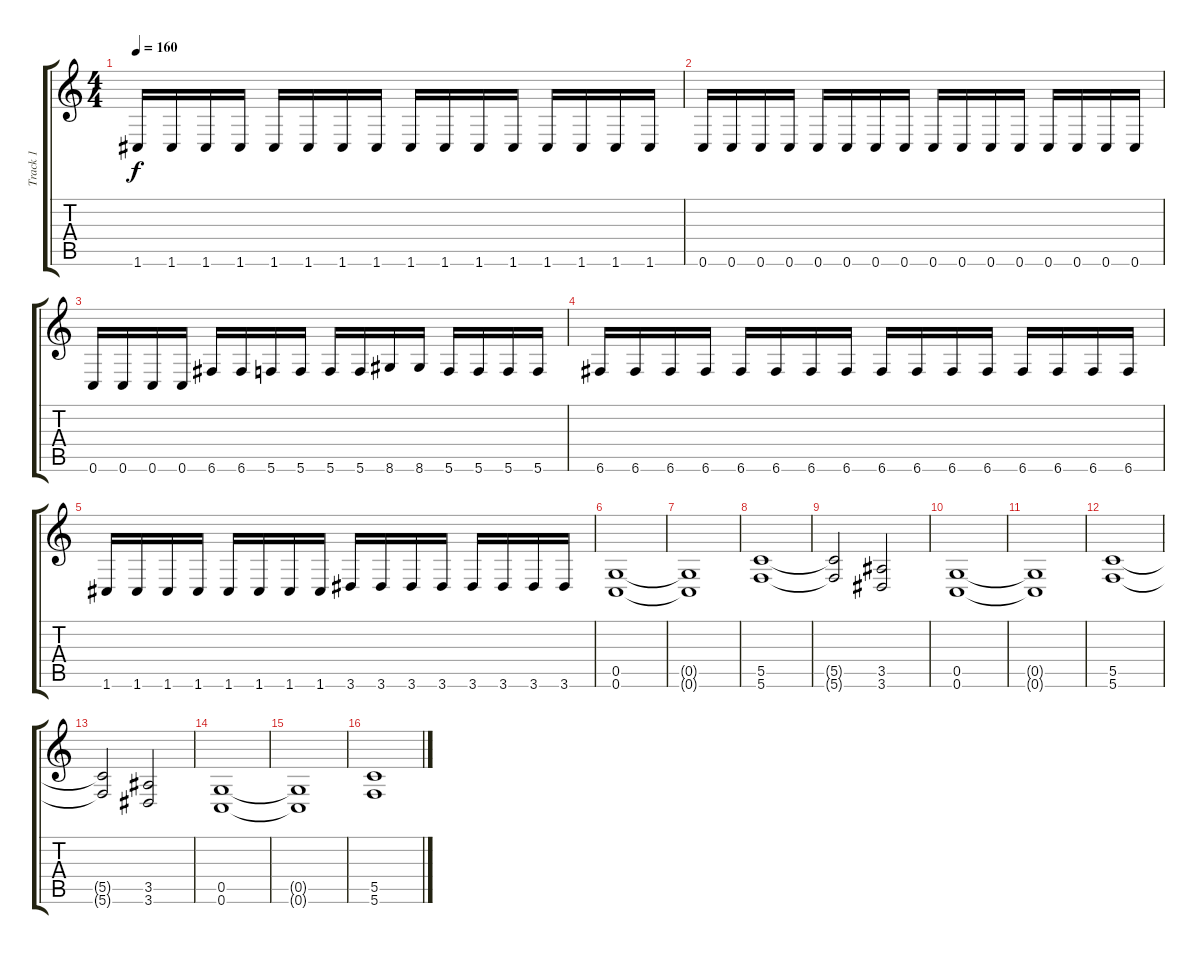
\track ("Track 1" "Track 1") {instrument distortionguitar}
\staff {score tabs}
\tuning (D4 A3 F3 C3 G2 C2) {hide}
\ts (4 4)
\tempo 160
\clef g2
\ks c
1.6.16{dy f} 1.6.16 1.6.16 1.6.16 1.6.16 1.6.16 1.6.16 1.6.16 1.6.16 1.6.16 1.6.16 1.6.16 1.6.16 1.6.16 1.6.16 1.6.16 |
0.6.16 0.6.16 0.6.16 0.6.16 0.6.16 0.6.16 0.6.16 0.6.16 0.6.16 0.6.16 0.6.16 0.6.16 0.6.16 0.6.16 0.6.16 0.6.16 |
0.6.16 0.6.16 0.6.16 0.6.16 6.6.16 6.6.16 5.6.16 5.6.16 5.6.16 5.6.16 8.6.16 8.6.16 5.6.16 5.6.16 5.6.16 5.6.16 |
6.6.16 6.6.16 6.6.16 6.6.16 6.6.16 6.6.16 6.6.16 6.6.16 6.6.16 6.6.16 6.6.16 6.6.16 6.6.16 6.6.16 6.6.16 6.6.16 |
1.6.16 1.6.16 1.6.16 1.6.16 1.6.16 1.6.16 1.6.16 1.6.16 3.6.16 3.6.16 3.6.16 3.6.16 3.6.16 3.6.16 3.6.16 3.6.16 |
(0.5 0.6).1 |
(0.5{t} 0.6{t}).1 |
(5.5 5.6).1 |
(5.5{t} 5.6{t}).2 (3.5 3.6).2 |
(0.5 0.6).1 |
(0.5{t} 0.6{t}).1 |
(5.5 5.6).1 |
(5.5{t} 5.6{t}).2 (3.5 3.6).2 |
(0.5 0.6).1 |
(0.5{t} 0.6{t}).1 |
(5.5 5.6).1
